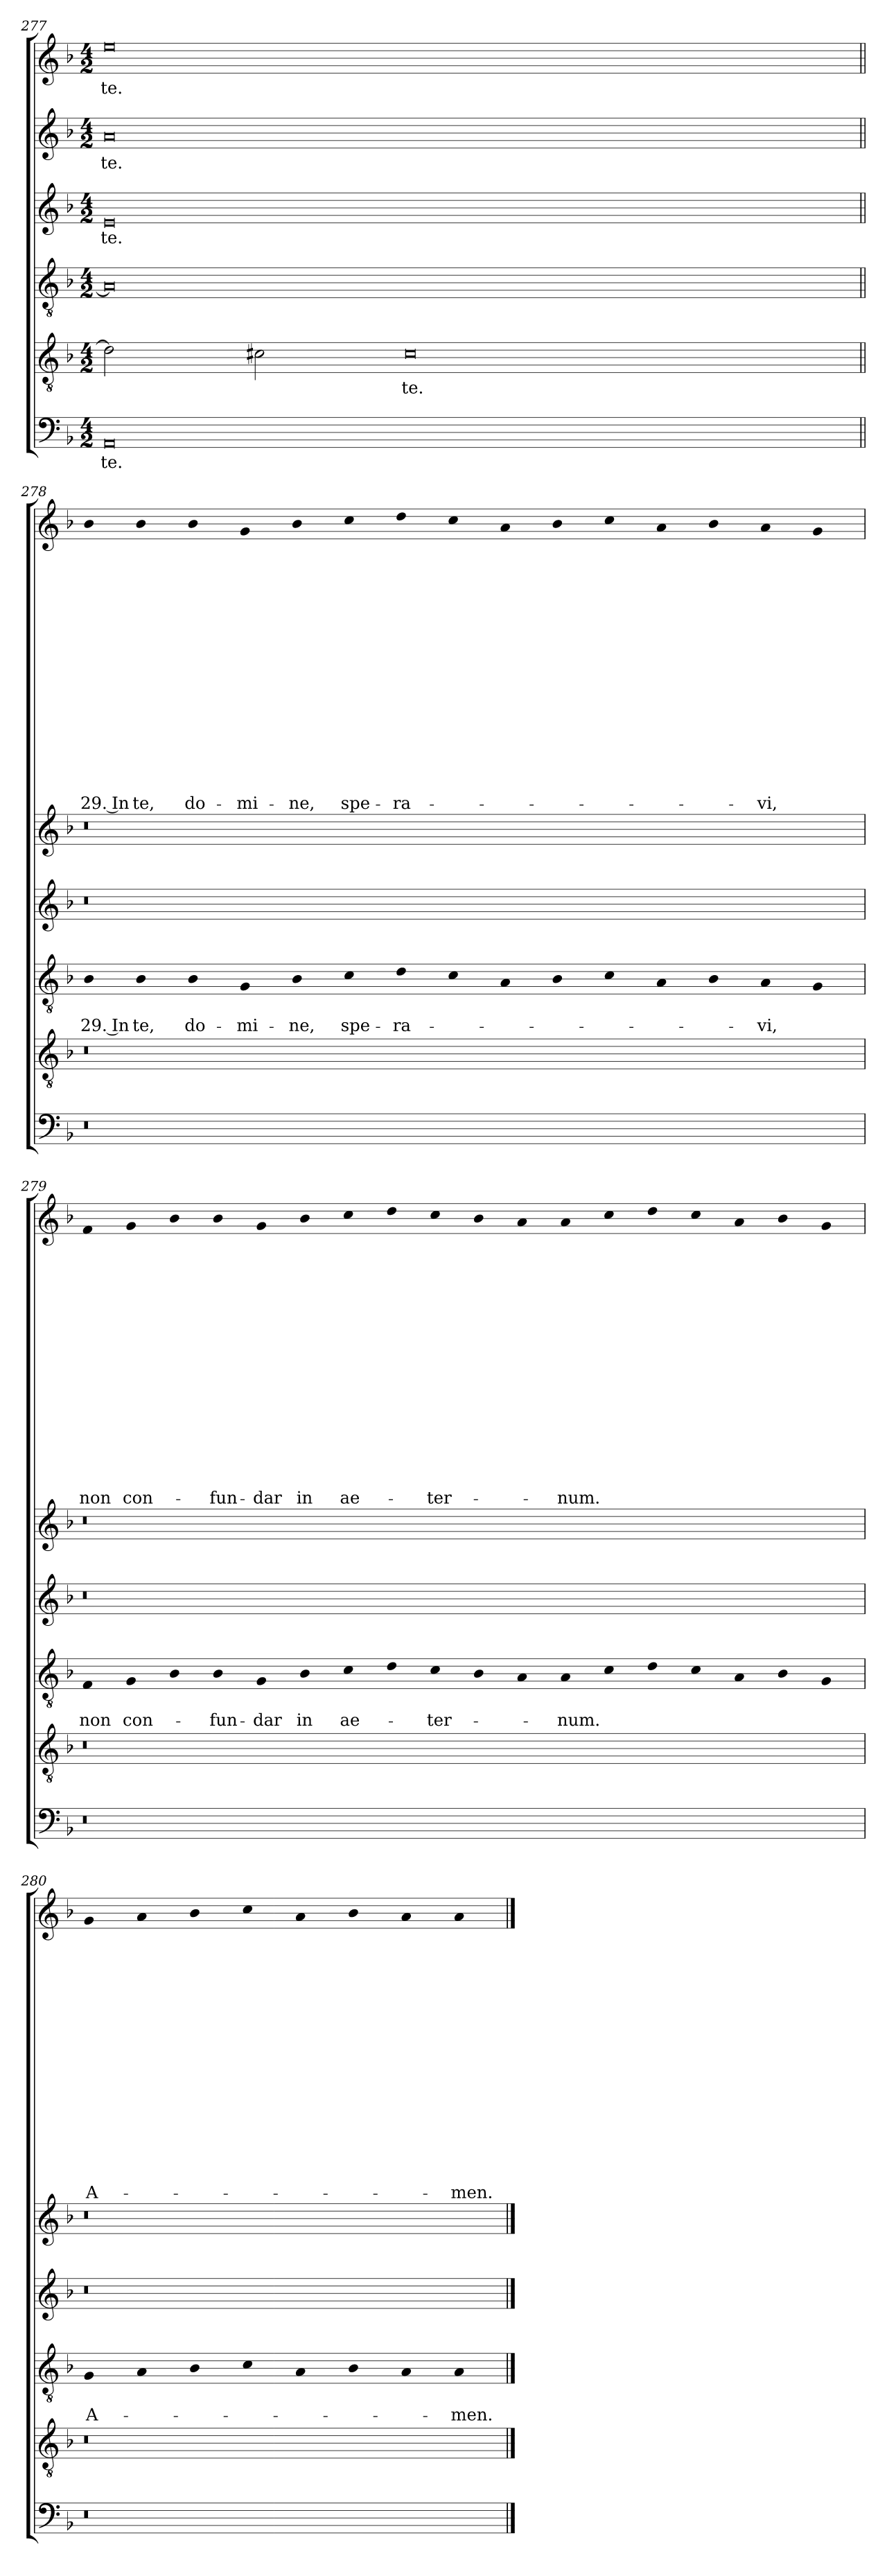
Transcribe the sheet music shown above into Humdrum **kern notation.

**kern	**text	**kern	**text	**kern	**text	**text	**kern	**text	**kern	**text	**kern	**text	**text	**text	**text	**text	**text	**text	**text	**text	**text	**text	**text	**text	**text	**text	**text
*part6	*part6	*part5	*part5	*part4	*part4	*part4	*part3	*part3	*part2	*part2	*part1	*part1	*part1	*part1	*part1	*part1	*part1	*part1	*part1	*part1	*part1	*part1	*part1	*part1	*part1	*part1	*part1
*staff6	*staff6	*staff5	*staff5	*staff4	*staff4	*staff4	*staff3	*staff3	*staff2	*staff2	*staff1	*staff1	*staff1	*staff1	*staff1	*staff1	*staff1	*staff1	*staff1	*staff1	*staff1	*staff1	*staff1	*staff1	*staff1	*staff1	*staff1
*clefF4	*	*clefGv2	*	*clefGv2	*	*	*clefG2	*	*clefG2	*	*clefG2	*	*	*	*	*	*	*	*	*	*	*	*	*	*	*	*
*k[b-]	*	*k[b-]	*	*k[b-]	*	*	*k[b-]	*	*k[b-]	*	*k[b-]	*	*	*	*	*	*	*	*	*	*	*	*	*	*	*	*
*F:	*	*F:	*	*F:	*	*	*F:	*	*F:	*	*F:	*	*	*	*	*	*	*	*	*	*	*	*	*	*	*	*
*M4/2	*	*M4/2	*	*M4/2	*	*	*M4/2	*	*M4/2	*	*M4/2	*	*	*	*	*	*	*	*	*	*	*	*	*	*	*	*
=277	=277	=277	=277	=277	=277	=277	=277	=277	=277	=277	=277	=277	=277	=277	=277	=277	=277	=277	=277	=277	=277	=277	=277	=277	=277	=277	=277
!	!LO:LY:b	!	!	!	!	!	!	!LO:LY:b	!	!LO:LY:b	!	!LO:LY:b	!	!	!	!	!	!	!	!	!	!	!	!	!	!	!
0AA	te.	2d\]	.	0A]	.	.	0e	te.	0a	te.	0ee	te.	.	.	.	.	.	.	.	.	.	.	.	.	.	.	.
.	.	2c#X\	.	.	.	.	.	.	.	.	.	.	.	.	.	.	.	.	.	.	.	.	.	.	.	.	.
!	!	!	!LO:LY:b	!	!	!	!	!	!	!	!	!	!	!	!	!	!	!	!	!	!	!	!	!	!	!	!
.	.	0c#	te.	.	.	.	.	.	.	.	.	.	.	.	.	.	.	.	.	.	.	.	.	.	.	.	.
1ryy	.	.	.	1ryy	.	.	1ryy	.	1ryy	.	1ryy	.	.	.	.	.	.	.	.	.	.	.	.	.	.	.	.
!!LO:PB:g=z
=278||	=278||	=278||	=278||	=278||	=278||	=278||	=278||	=278||	=278||	=278||	=278||	=278||	=278||	=278||	=278||	=278||	=278||	=278||	=278||	=278||	=278||	=278||	=278||	=278||	=278||	=278||	=278||
!	!	!	!	!LO:N:head=solid	!	!LO:LY:b	!	!	!	!	!LO:N:head=solid	!	!	!	!	!	!	!	!	!	!	!	!	!	!	!	!LO:LY:b
0r	.	0r	.	1B-	.	29. In	0r	.	0r	.	1b-	.	.	.	.	.	.	.	.	.	.	.	.	.	.	.	29. In
!	!	!	!	!LO:N:head=solid	!	!LO:LY:b	!	!	!	!	!LO:N:head=solid	!	!	!	!	!	!	!	!	!	!	!	!	!	!	!	!LO:LY:b
.	.	.	.	1B-	.	te,	.	.	.	.	1b-	.	.	.	.	.	.	.	.	.	.	.	.	.	.	.	te,
!	!	!	!	!LO:N:head=solid	!	!LO:LY:b	!	!	!	!	!LO:N:head=solid	!	!	!	!	!	!	!	!	!	!	!	!	!	!	!	!LO:LY:b
000ryy	.	000ryy	.	1B-	.	do-	000ryy	.	000ryy	.	1b-	.	.	.	.	.	.	.	.	.	.	.	.	.	.	.	do-
!	!	!	!	!LO:N:head=solid	!	!LO:LY:b	!	!	!	!	!LO:N:head=solid	!	!	!	!	!	!	!	!	!	!	!	!	!	!	!	!LO:LY:b
.	.	.	.	1G	.	-mi-	.	.	.	.	1g	.	.	.	.	.	.	.	.	.	.	.	.	.	.	.	-mi-
!	!	!	!	!LO:N:head=solid	!	!LO:LY:b	!	!	!	!	!LO:N:head=solid	!	!	!	!	!	!	!	!	!	!	!	!	!	!	!	!LO:LY:b
.	.	.	.	1B-	.	-ne,	.	.	.	.	1b-	.	.	.	.	.	.	.	.	.	.	.	.	.	.	.	-ne,
!	!	!	!	!LO:N:head=solid	!	!LO:LY:b	!	!	!	!	!LO:N:head=solid	!	!	!	!	!	!	!	!	!	!	!	!	!	!	!	!LO:LY:b
.	.	.	.	1c	.	spe-	.	.	.	.	1cc	.	.	.	.	.	.	.	.	.	.	.	.	.	.	.	spe-
!	!	!	!	!LO:N:head=solid	!	!LO:LY:b	!	!	!	!	!LO:N:head=solid	!	!	!	!	!	!	!	!	!	!	!	!	!	!	!	!LO:LY:b
.	.	.	.	1d	.	-ra-	.	.	.	.	1dd	.	.	.	.	.	.	.	.	.	.	.	.	.	.	.	-ra-
!	!	!	!	!LO:N:head=solid	!	!	!	!	!	!	!LO:N:head=solid	!	!	!	!	!	!	!	!	!	!	!	!	!	!	!	!
.	.	.	.	1c	.	.	.	.	.	.	1cc	.	.	.	.	.	.	.	.	.	.	.	.	.	.	.	.
!	!	!	!	!LO:N:head=solid	!	!	!	!	!	!	!LO:N:head=solid	!	!	!	!	!	!	!	!	!	!	!	!	!	!	!	!
.	.	.	.	1A	.	.	.	.	.	.	1a	.	.	.	.	.	.	.	.	.	.	.	.	.	.	.	.
!	!	!	!	!LO:N:head=solid	!	!	!	!	!	!	!LO:N:head=solid	!	!	!	!	!	!	!	!	!	!	!	!	!	!	!	!
.	.	.	.	1B-	.	.	.	.	.	.	1b-	.	.	.	.	.	.	.	.	.	.	.	.	.	.	.	.
!	!	!	!	!LO:N:head=solid	!	!	!	!	!	!	!LO:N:head=solid	!	!	!	!	!	!	!	!	!	!	!	!	!	!	!	!
00ryy	.	00ryy	.	1c	.	.	00ryy	.	00ryy	.	1cc	.	.	.	.	.	.	.	.	.	.	.	.	.	.	.	.
!	!	!	!	!LO:N:head=solid	!	!	!	!	!	!	!LO:N:head=solid	!	!	!	!	!	!	!	!	!	!	!	!	!	!	!	!
.	.	.	.	1A	.	.	.	.	.	.	1a	.	.	.	.	.	.	.	.	.	.	.	.	.	.	.	.
!	!	!	!	!LO:N:head=solid	!	!	!	!	!	!	!LO:N:head=solid	!	!	!	!	!	!	!	!	!	!	!	!	!	!	!	!
.	.	.	.	1B-	.	.	.	.	.	.	1b-	.	.	.	.	.	.	.	.	.	.	.	.	.	.	.	.
!	!	!	!	!LO:N:head=solid	!	!LO:LY:b	!	!	!	!	!LO:N:head=solid	!	!	!	!	!	!	!	!	!	!	!	!	!	!	!	!LO:LY:b
.	.	.	.	1A	.	-vi,	.	.	.	.	1a	.	.	.	.	.	.	.	.	.	.	.	.	.	.	.	-vi,
!	!	!	!	!LO:N:head=solid	!	!	!	!	!	!	!LO:N:head=solid	!	!	!	!	!	!	!	!	!	!	!	!	!	!	!	!
1ryy	.	1ryy	.	1G	.	.	1ryy	.	1ryy	.	1g	.	.	.	.	.	.	.	.	.	.	.	.	.	.	.	.
=279	=279	=279	=279	=279	=279	=279	=279	=279	=279	=279	=279	=279	=279	=279	=279	=279	=279	=279	=279	=279	=279	=279	=279	=279	=279	=279	=279
!	!	!	!	!LO:N:head=solid	!	!LO:LY:b	!	!	!	!	!LO:N:head=solid	!	!	!	!	!	!	!	!	!	!	!	!	!	!	!	!LO:LY:b
0r	.	0r	.	1F	.	non	0r	.	0r	.	1f	.	.	.	.	.	.	.	.	.	.	.	.	.	.	.	non
!	!	!	!	!LO:N:head=solid	!	!LO:LY:b	!	!	!	!	!LO:N:head=solid	!	!	!	!	!	!	!	!	!	!	!	!	!	!	!	!LO:LY:b
.	.	.	.	1G	.	con-	.	.	.	.	1g	.	.	.	.	.	.	.	.	.	.	.	.	.	.	.	con-
!	!	!	!	!LO:N:head=solid	!	!	!	!	!	!	!LO:N:head=solid	!	!	!	!	!	!	!	!	!	!	!	!	!	!	!	!
0000ryy	.	0000ryy	.	1B-	.	.	0000ryy	.	0000ryy	.	1b-	.	.	.	.	.	.	.	.	.	.	.	.	.	.	.	.
!	!	!	!	!LO:N:head=solid	!	!LO:LY:b	!	!	!	!	!LO:N:head=solid	!	!	!	!	!	!	!	!	!	!	!	!	!	!	!	!LO:LY:b
.	.	.	.	1B-	.	-fun-	.	.	.	.	1b-	.	.	.	.	.	.	.	.	.	.	.	.	.	.	.	-fun-
!	!	!	!	!LO:N:head=solid	!	!LO:LY:b	!	!	!	!	!LO:N:head=solid	!	!	!	!	!	!	!	!	!	!	!	!	!	!	!	!LO:LY:b
.	.	.	.	1G	.	-dar	.	.	.	.	1g	.	.	.	.	.	.	.	.	.	.	.	.	.	.	.	-dar
!	!	!	!	!LO:N:head=solid	!	!LO:LY:b	!	!	!	!	!LO:N:head=solid	!	!	!	!	!	!	!	!	!	!	!	!	!	!	!	!LO:LY:b
.	.	.	.	1B-	.	in	.	.	.	.	1b-	.	.	.	.	.	.	.	.	.	.	.	.	.	.	.	in
!	!	!	!	!LO:N:head=solid	!	!LO:LY:b	!	!	!	!	!LO:N:head=solid	!	!	!	!	!	!	!	!	!	!	!	!	!	!	!	!LO:LY:b
.	.	.	.	1c	.	ae-	.	.	.	.	1cc	.	.	.	.	.	.	.	.	.	.	.	.	.	.	.	ae-
!	!	!	!	!LO:N:head=solid	!	!	!	!	!	!	!LO:N:head=solid	!	!	!	!	!	!	!	!	!	!	!	!	!	!	!	!
.	.	.	.	1d	.	.	.	.	.	.	1dd	.	.	.	.	.	.	.	.	.	.	.	.	.	.	.	.
!	!	!	!	!LO:N:head=solid	!	!LO:LY:b	!	!	!	!	!LO:N:head=solid	!	!	!	!	!	!	!	!	!	!	!	!	!	!	!	!LO:LY:b
.	.	.	.	1c	.	-ter-	.	.	.	.	1cc	.	.	.	.	.	.	.	.	.	.	.	.	.	.	.	-ter-
!	!	!	!	!LO:N:head=solid	!	!	!	!	!	!	!LO:N:head=solid	!	!	!	!	!	!	!	!	!	!	!	!	!	!	!	!
.	.	.	.	1B-	.	.	.	.	.	.	1b-	.	.	.	.	.	.	.	.	.	.	.	.	.	.	.	.
!	!	!	!	!LO:N:head=solid	!	!	!	!	!	!	!LO:N:head=solid	!	!	!	!	!	!	!	!	!	!	!	!	!	!	!	!
.	.	.	.	1A	.	.	.	.	.	.	1a	.	.	.	.	.	.	.	.	.	.	.	.	.	.	.	.
!	!	!	!	!LO:N:head=solid	!	!LO:LY:b	!	!	!	!	!LO:N:head=solid	!	!	!	!	!	!	!	!	!	!	!	!	!	!	!	!LO:LY:b
.	.	.	.	1A	.	-num.	.	.	.	.	1a	.	.	.	.	.	.	.	.	.	.	.	.	.	.	.	-num.
!	!	!	!	!LO:N:head=solid	!	!	!	!	!	!	!LO:N:head=solid	!	!	!	!	!	!	!	!	!	!	!	!	!	!	!	!
.	.	.	.	1c	.	.	.	.	.	.	1cc	.	.	.	.	.	.	.	.	.	.	.	.	.	.	.	.
!	!	!	!	!LO:N:head=solid	!	!	!	!	!	!	!LO:N:head=solid	!	!	!	!	!	!	!	!	!	!	!	!	!	!	!	!
.	.	.	.	1d	.	.	.	.	.	.	1dd	.	.	.	.	.	.	.	.	.	.	.	.	.	.	.	.
!	!	!	!	!LO:N:head=solid	!	!	!	!	!	!	!LO:N:head=solid	!	!	!	!	!	!	!	!	!	!	!	!	!	!	!	!
.	.	.	.	1c	.	.	.	.	.	.	1cc	.	.	.	.	.	.	.	.	.	.	.	.	.	.	.	.
!	!	!	!	!LO:N:head=solid	!	!	!	!	!	!	!LO:N:head=solid	!	!	!	!	!	!	!	!	!	!	!	!	!	!	!	!
.	.	.	.	1A	.	.	.	.	.	.	1a	.	.	.	.	.	.	.	.	.	.	.	.	.	.	.	.
!	!	!	!	!LO:N:head=solid	!	!	!	!	!	!	!LO:N:head=solid	!	!	!	!	!	!	!	!	!	!	!	!	!	!	!	!
.	.	.	.	1B-	.	.	.	.	.	.	1b-	.	.	.	.	.	.	.	.	.	.	.	.	.	.	.	.
!	!	!	!	!LO:N:head=solid	!	!	!	!	!	!	!LO:N:head=solid	!	!	!	!	!	!	!	!	!	!	!	!	!	!	!	!
.	.	.	.	1G	.	.	.	.	.	.	1g	.	.	.	.	.	.	.	.	.	.	.	.	.	.	.	.
!!LO:LB:g=z
=280	=280	=280	=280	=280	=280	=280	=280	=280	=280	=280	=280	=280	=280	=280	=280	=280	=280	=280	=280	=280	=280	=280	=280	=280	=280	=280	=280
!	!	!	!	!LO:N:head=solid	!	!LO:LY:b	!	!	!	!	!LO:N:head=solid	!	!	!	!	!	!	!	!	!	!	!	!	!	!	!	!LO:LY:b
0r	.	0r	.	1G	.	A-	0r	.	0r	.	1g	.	.	.	.	.	.	.	.	.	.	.	.	.	.	.	A-
!	!	!	!	!LO:N:head=solid	!	!	!	!	!	!	!LO:N:head=solid	!	!	!	!	!	!	!	!	!	!	!	!	!	!	!	!
.	.	.	.	1A	.	.	.	.	.	.	1a	.	.	.	.	.	.	.	.	.	.	.	.	.	.	.	.
!	!	!	!	!LO:N:head=solid	!	!	!	!	!	!	!LO:N:head=solid	!	!	!	!	!	!	!	!	!	!	!	!	!	!	!	!
00.ryy	.	00.ryy	.	1B-	.	.	00.ryy	.	00.ryy	.	1b-	.	.	.	.	.	.	.	.	.	.	.	.	.	.	.	.
!	!	!	!	!LO:N:head=solid	!	!	!	!	!	!	!LO:N:head=solid	!	!	!	!	!	!	!	!	!	!	!	!	!	!	!	!
.	.	.	.	1c	.	.	.	.	.	.	1cc	.	.	.	.	.	.	.	.	.	.	.	.	.	.	.	.
!	!	!	!	!LO:N:head=solid	!	!	!	!	!	!	!LO:N:head=solid	!	!	!	!	!	!	!	!	!	!	!	!	!	!	!	!
.	.	.	.	1A	.	.	.	.	.	.	1a	.	.	.	.	.	.	.	.	.	.	.	.	.	.	.	.
!	!	!	!	!LO:N:head=solid	!	!	!	!	!	!	!LO:N:head=solid	!	!	!	!	!	!	!	!	!	!	!	!	!	!	!	!
.	.	.	.	1B-	.	.	.	.	.	.	1b-	.	.	.	.	.	.	.	.	.	.	.	.	.	.	.	.
!	!	!	!	!LO:N:head=solid	!	!	!	!	!	!	!LO:N:head=solid	!	!	!	!	!	!	!	!	!	!	!	!	!	!	!	!
.	.	.	.	1A	.	.	.	.	.	.	1a	.	.	.	.	.	.	.	.	.	.	.	.	.	.	.	.
!	!	!	!	!LO:N:head=solid	!	!LO:LY:b	!	!	!	!	!LO:N:head=solid	!	!	!	!	!	!	!	!	!	!	!	!	!	!	!	!LO:LY:b
.	.	.	.	1A	.	-men.	.	.	.	.	1a	.	.	.	.	.	.	.	.	.	.	.	.	.	.	.	-men.
==	==	==	==	==	==	==	==	==	==	==	==	==	==	==	==	==	==	==	==	==	==	==	==	==	==	==	==
*-	*-	*-	*-	*-	*-	*-	*-	*-	*-	*-	*-	*-	*-	*-	*-	*-	*-	*-	*-	*-	*-	*-	*-	*-	*-	*-	*-
